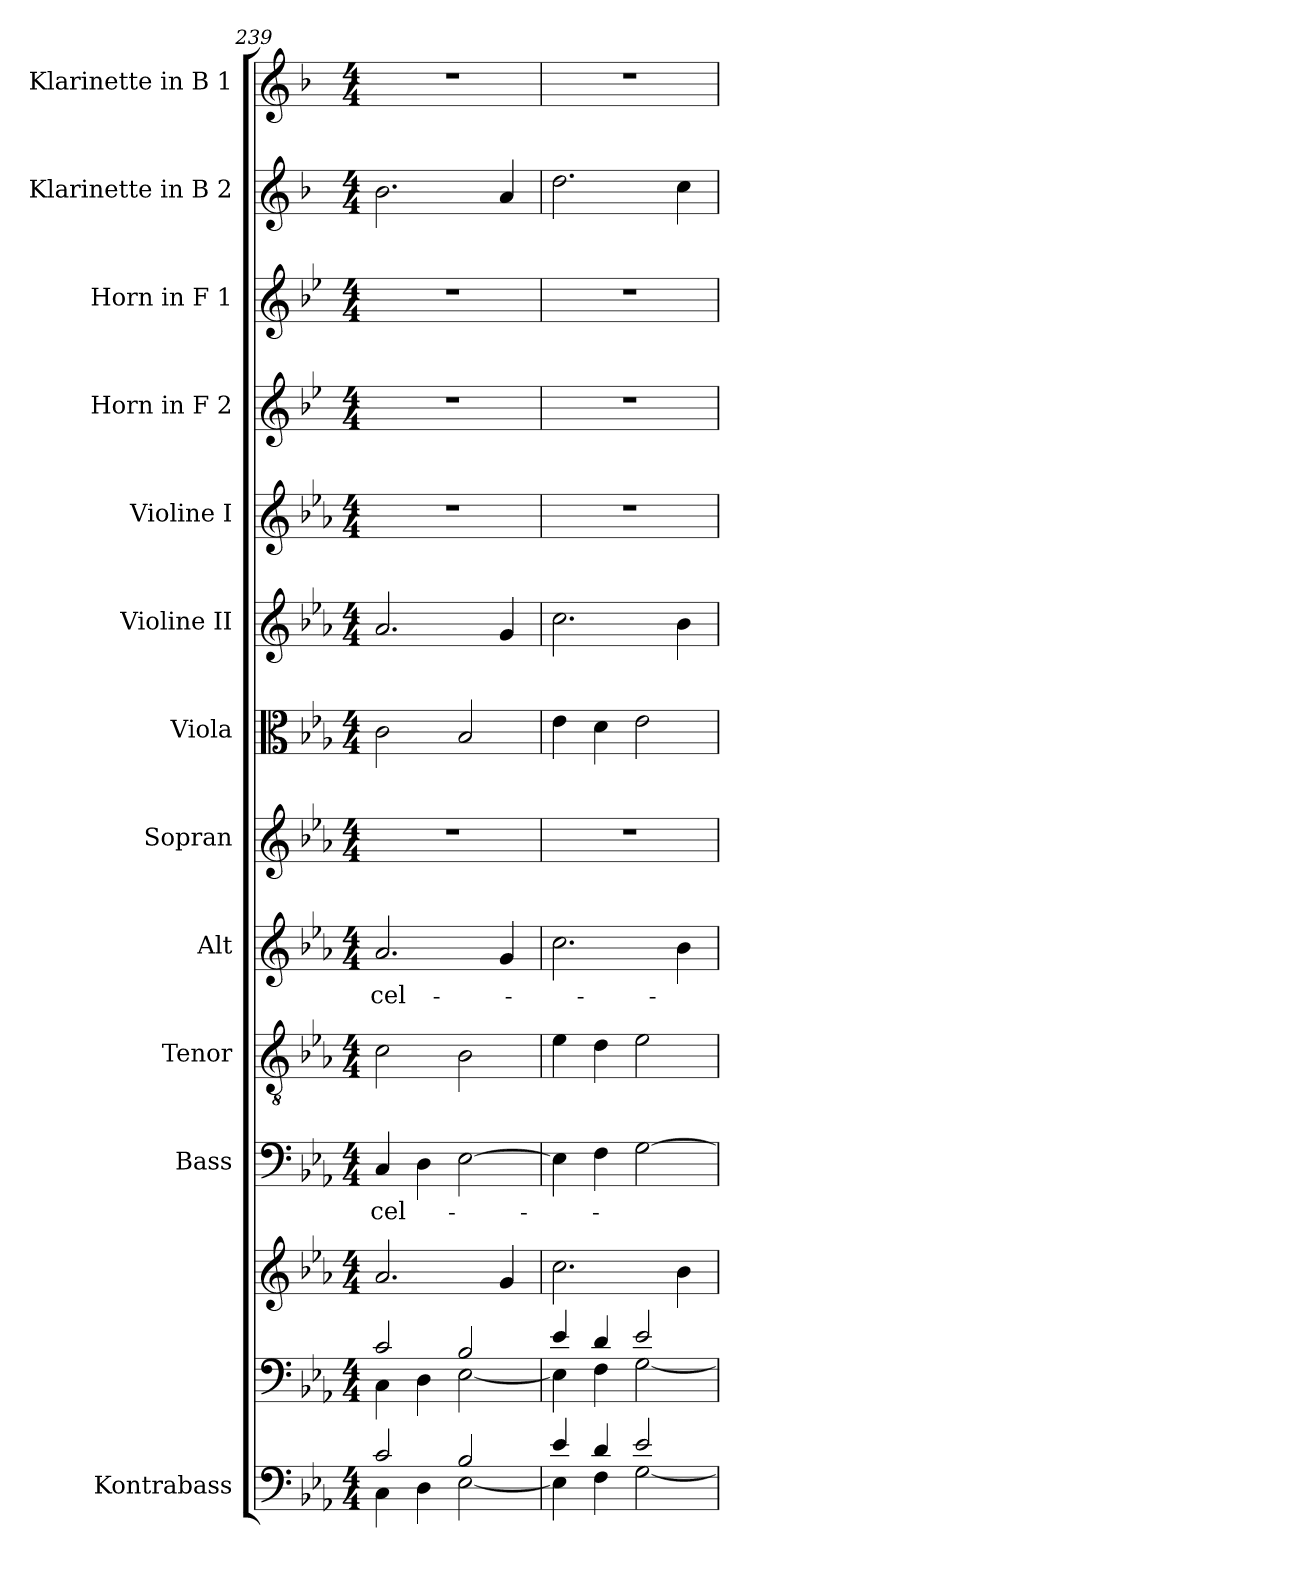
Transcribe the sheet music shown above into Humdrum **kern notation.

**kern	**kern	**kern	**kern	**text	**kern	**kern	**text	**kern	**kern	**kern	**kern	**kern	**kern	**kern	**kern
*part13	*part12	*part12	*part11	*part11	*part10	*part9	*part9	*part8	*part7	*part6	*part5	*part4	*part3	*part2	*part1
*staff14	*staff13	*staff12	*staff11	*staff11	*staff10	*staff9	*staff9	*staff8	*staff7	*staff6	*staff5	*staff4	*staff3	*staff2	*staff1
*I"Kontrabass	*	*	*I"Bass	*	*I"Tenor	*I"Alt	*	*I"Sopran	*I"Viola	*I"Violine II	*I"Violine I	*I"Horn in F 2	*I"Horn in F 1	*I"Klarinette in B 2	*I"Klarinette in B 1
*I'Kb.	*	*	*I'B	*	*I'T	*I'A	*	*I'S	*I'Vla.	*I'Vl. II	*I'Vl. I	*I'Hrn. 2	*I'Hrn. 1	*	*
*clefF4	*clefF4	*clefG2	*clefF4	*	*clefGv2	*clefG2	*	*clefG2	*clefC3	*clefG2	*clefG2	*clefG2	*clefG2	*clefG2	*clefG2
*ITrd7c12	*	*	*	*	*	*	*	*	*	*	*	*ITrd4c7	*ITrd4c7	*ITrd1c2	*ITrd1c2
*k[b-e-a-]	*k[b-e-a-]	*k[b-e-a-]	*k[b-e-a-]	*	*k[b-e-a-]	*k[b-e-a-]	*	*k[b-e-a-]	*k[b-e-a-]	*k[b-e-a-]	*k[b-e-a-]	*k[b-e-a-]	*k[b-e-a-]	*k[b-e-a-]	*k[b-e-a-]
*E-:	*E-:	*E-:	*E-:	*	*E-:	*E-:	*	*E-:	*E-:	*E-:	*E-:	*E-:	*E-:	*E-:	*E-:
*M4/4	*M4/4	*M4/4	*M4/4	*	*M4/4	*M4/4	*	*M4/4	*M4/4	*M4/4	*M4/4	*M4/4	*M4/4	*M4/4	*M4/4
=239	=239	=239	=239	=239	=239	=239	=239	=239	=239	=239	=239	=239	=239	=239	=239
*^	*^	*	*	*	*	*	*	*	*	*	*	*	*	*	*
!	!	!	!	!	!	!LO:LY:b	!	!	!LO:LY:b	!	!	!	!	!	!	!	!
2C/	4CC\	2c/	4C\	2.a-/	4C/	-cel-	2c\	2.a-/	-cel-	1r	2c\	2.a-/	1r	1r	1r	2.a-\	1r
.	4DD\	.	4D\	.	4D\	.	.	.	.	.	.	.	.	.	.	.	.
2BB-/	[<2EE-\	2B-/	[<2E-\	.	[2E-\	.	2B-\	.	.	.	2B-/	.	.	.	.	.	.
.	.	.	.	4g/	.	.	.	4g/	.	.	.	4g/	.	.	.	4g/	.
=240	=240	=240	=240	=240	=240	=240	=240	=240	=240	=240	=240	=240	=240	=240	=240	=240	=240
4E-/	4EE-\]	4e-/	4E-\]	2.cc\	4E-\]	.	4e-\	2.cc\	.	1r	4e-\	2.cc\	1r	1r	1r	2.cc\	1r
4D/	4FF\	4d/	4F\	.	4F\	.	4d\	.	.	.	4d\	.	.	.	.	.	.
2E-/	[<2GG\	2e-/	[<2G\	.	[2G\	.	2e-\	.	.	.	2e-\	.	.	.	.	.	.
.	.	.	.	4b-\	.	.	.	4b-\	.	.	.	4b-\	.	.	.	4b-\	.
*v	*v	*	*	*	*	*	*	*	*	*	*	*	*	*	*	*	*
*	*v	*v	*	*	*	*	*	*	*	*	*	*	*	*	*	*
=	=	=	=	=	=	=	=	=	=	=	=	=	=	=	=
*-	*-	*-	*-	*-	*-	*-	*-	*-	*-	*-	*-	*-	*-	*-	*-
